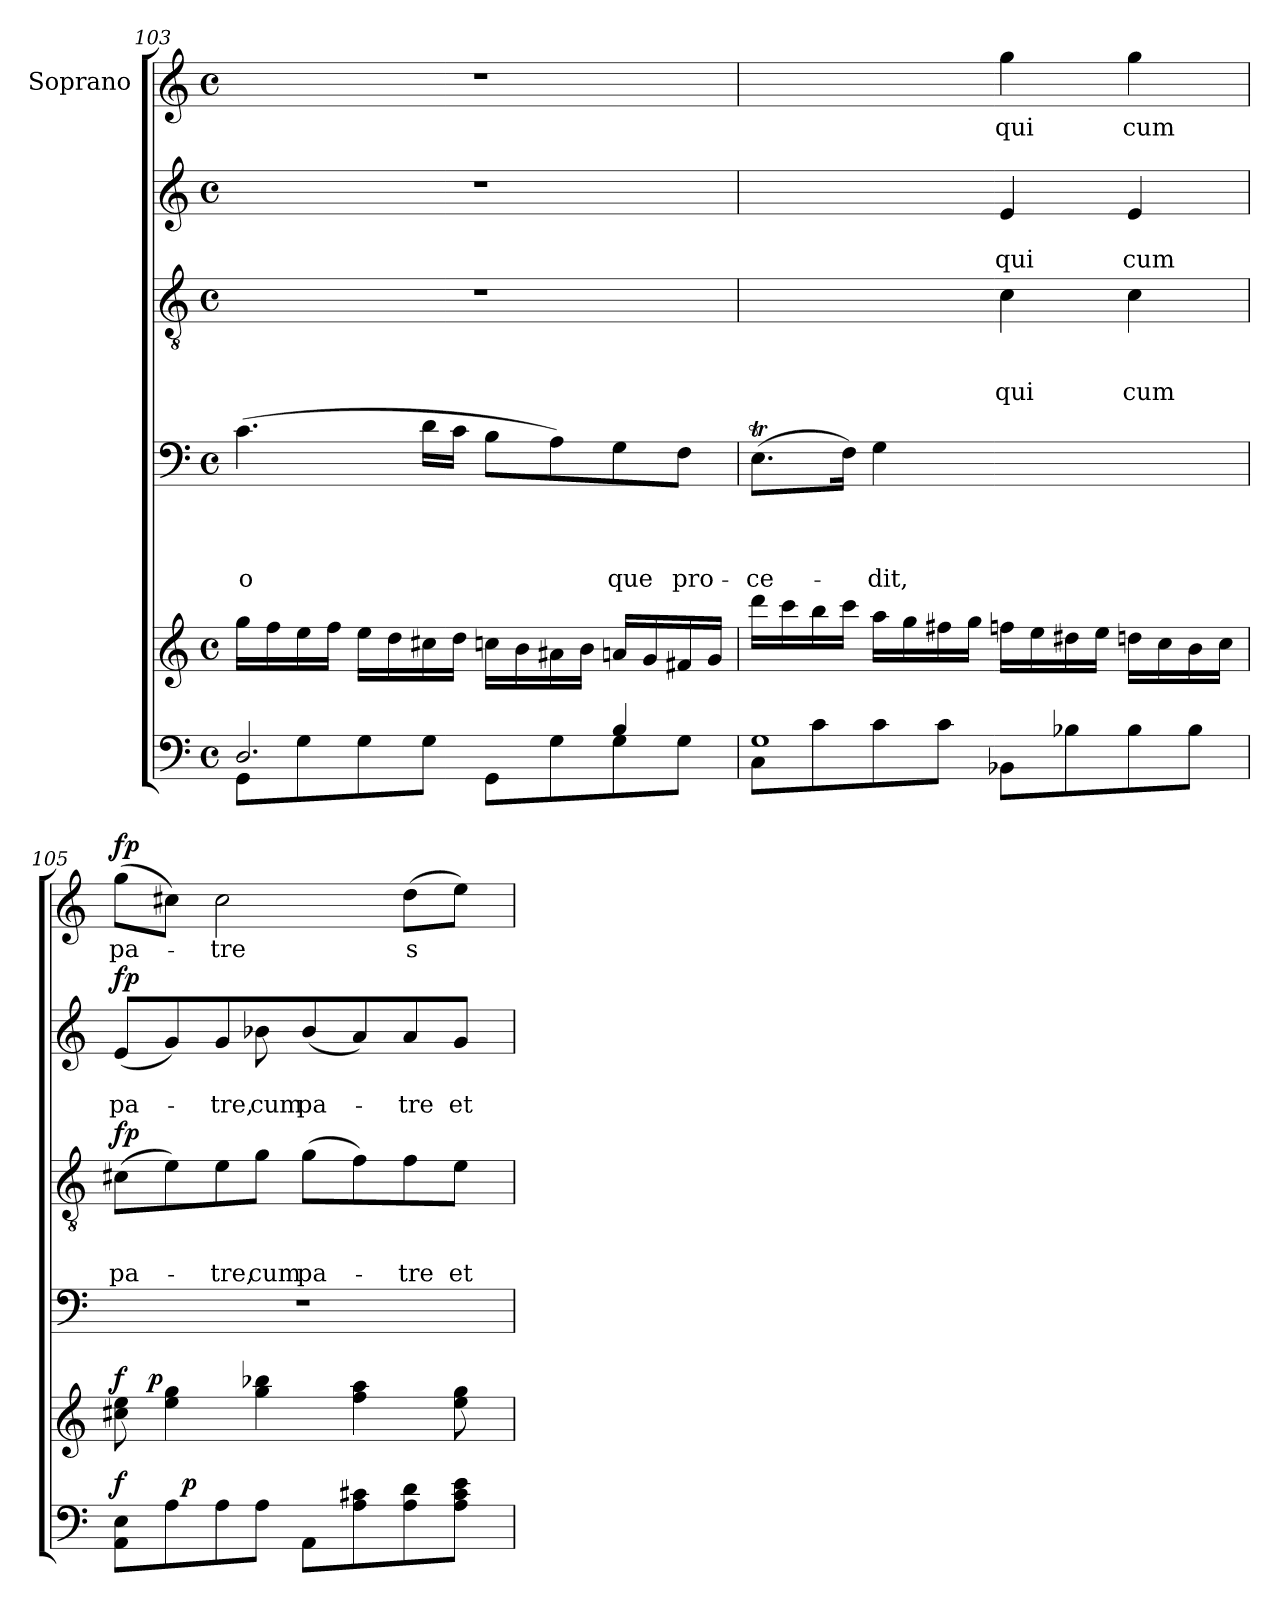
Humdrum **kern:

**kern	**dynam	**kern	**dynam	**kern	**text	**text	**text	**text	**kern	**text	**text	**text	**dynam	**kern	**text	**text	**dynam	**kern	**text	**dynam
*part6	*part6	*part5	*part5	*part4	*part4	*part4	*part4	*part4	*part3	*part3	*part3	*part3	*part3	*part2	*part2	*part2	*part2	*part1	*part1	*part1
*staff6	*staff6	*staff5	*staff5	*staff4	*staff4	*staff4	*staff4	*staff4	*staff3	*staff3	*staff3	*staff3	*staff3	*staff2	*staff2	*staff2	*staff2	*staff1	*staff1	*staff1
*	*	*	*	*	*	*	*	*	*	*	*	*	*	*	*	*	*	*I"Soprano	*	*
*clefF4	*	*clefG2	*	*clefF4	*	*	*	*	*clefGv2	*	*	*	*	*clefG2	*	*	*	*clefG2	*	*
*k[]	*	*k[]	*	*k[]	*	*	*	*	*k[]	*	*	*	*	*k[]	*	*	*	*k[]	*	*
*C:	*	*C:	*	*C:	*	*	*	*	*C:	*	*	*	*	*C:	*	*	*	*C:	*	*
*M4/4	*	*M4/4	*	*M4/4	*	*	*	*	*M4/4	*	*	*	*	*M4/4	*	*	*	*M4/4	*	*
*met(c)	*	*met(c)	*	*met(c)	*	*	*	*	*met(c)	*	*	*	*	*met(c)	*	*	*	*met(c)	*	*
=103	=103	=103	=103	=103	=103	=103	=103	=103	=103	=103	=103	=103	=103	=103	=103	=103	=103	=103	=103	=103
*^	*	*	*	*	*	*	*	*	*	*	*	*	*	*	*	*	*	*	*	*
!	!	!	!	!	!	!	!	!	!LO:LY:b	!	!	!	!	!	!	!	!	!	!	!	!
2.D/	8GG\L	.	16gg\LL	.	(>4.c\	.	.	.	-o	1r	.	.	.	.	1r	.	.	.	1r	.	.
.	.	.	16ff\	.	.	.	.	.	.	.	.	.	.	.	.	.	.	.	.	.	.
.	8G\	.	16ee\	.	.	.	.	.	.	.	.	.	.	.	.	.	.	.	.	.	.
.	.	.	16ff\JJ	.	.	.	.	.	.	.	.	.	.	.	.	.	.	.	.	.	.
.	8G\	.	16ee\LL	.	.	.	.	.	.	.	.	.	.	.	.	.	.	.	.	.	.
.	.	.	16dd\	.	.	.	.	.	.	.	.	.	.	.	.	.	.	.	.	.	.
.	8G\J	.	16cc#X\	.	16d\LL	.	.	.	.	.	.	.	.	.	.	.	.	.	.	.	.
.	.	.	16dd\JJ	.	16c\JJ	.	.	.	.	.	.	.	.	.	.	.	.	.	.	.	.
.	8GG\L	.	16ccn\LL	.	8B\L	.	.	.	.	.	.	.	.	.	.	.	.	.	.	.	.
.	.	.	16b\	.	.	.	.	.	.	.	.	.	.	.	.	.	.	.	.	.	.
.	8G\	.	16a#X\	.	8A\)	.	.	.	.	.	.	.	.	.	.	.	.	.	.	.	.
.	.	.	16b\JJ	.	.	.	.	.	.	.	.	.	.	.	.	.	.	.	.	.	.
!	!	!	!	!	!	!	!	!	!LO:LY:b	!	!	!	!	!	!	!	!	!	!	!	!
4B/	8G\	.	16an/LL	.	8G\	.	.	.	que	.	.	.	.	.	.	.	.	.	.	.	.
.	.	.	16g/	.	.	.	.	.	.	.	.	.	.	.	.	.	.	.	.	.	.
!	!	!	!	!	!	!	!	!	!LO:LY:b	!	!	!	!	!	!	!	!	!	!	!	!
.	8G\J	.	16f#X/	.	8F\J	.	.	.	pro-	.	.	.	.	.	.	.	.	.	.	.	.
.	.	.	16g/JJ	.	.	.	.	.	.	.	.	.	.	.	.	.	.	.	.	.	.
!!LO:LB:g=z
=104	=104	=104	=104	=104	=104	=104	=104	=104	=104	=104	=104	=104	=104	=104	=104	=104	=104	=104	=104	=104	=104
!	!	!	!	!	!	!	!	!	!LO:LY:b	!	!	!	!	!	!	!	!	!	!	!	!
1G	8C\L	.	16ddd\LL	.	(>8.Et\L	.	.	.	-ce-	2ryy	.	.	.	.	2ryy	.	.	.	2ryy	.	.
.	.	.	16ccc\	.	.	.	.	.	.	.	.	.	.	.	.	.	.	.	.	.	.
.	8c\	.	16bb\	.	.	.	.	.	.	.	.	.	.	.	.	.	.	.	.	.	.
.	.	.	16ccc\JJ	.	16F\Jk)	.	.	.	.	.	.	.	.	.	.	.	.	.	.	.	.
!	!	!	!	!	!	!	!	!	!LO:LY:b	!	!	!	!	!	!	!	!	!	!	!	!
.	8c\	.	16aa\LL	.	4G\	.	.	.	-dit,	.	.	.	.	.	.	.	.	.	.	.	.
.	.	.	16gg\	.	.	.	.	.	.	.	.	.	.	.	.	.	.	.	.	.	.
.	8c\J	.	16ff#X\	.	.	.	.	.	.	.	.	.	.	.	.	.	.	.	.	.	.
.	.	.	16gg\JJ	.	.	.	.	.	.	.	.	.	.	.	.	.	.	.	.	.	.
!	!	!	!	!	!	!	!	!	!	!	!	!	!LO:LY:b	!	!	!	!LO:LY:b	!	!	!LO:LY:b	!
.	8BB-X\L	.	16ffn\LL	.	2ryy	.	.	.	.	4c\	.	.	qui	.	4e/	.	qui	.	4gg\	qui	.
.	.	.	16ee\	.	.	.	.	.	.	.	.	.	.	.	.	.	.	.	.	.	.
.	8B-X\	.	16dd#X\	.	.	.	.	.	.	.	.	.	.	.	.	.	.	.	.	.	.
.	.	.	16ee\JJ	.	.	.	.	.	.	.	.	.	.	.	.	.	.	.	.	.	.
!	!	!	!	!	!	!	!	!	!	!	!	!	!LO:LY:b	!	!	!	!LO:LY:b	!	!	!LO:LY:b	!
.	8B-\	.	16ddn\LL	.	.	.	.	.	.	4c\	.	.	cum	.	4e/	.	cum	.	4gg\	cum	.
.	.	.	16cc\	.	.	.	.	.	.	.	.	.	.	.	.	.	.	.	.	.	.
.	8B-\J	.	16b\	.	.	.	.	.	.	.	.	.	.	.	.	.	.	.	.	.	.
.	.	.	16cc\JJ	.	.	.	.	.	.	.	.	.	.	.	.	.	.	.	.	.	.
=105	=105	=105	=105	=105	=105	=105	=105	=105	=105	=105	=105	=105	=105	=105	=105	=105	=105	=105	=105	=105	=105
!	!	!LO:DY:a	!	!LO:DY:a	!	!	!	!	!	!	!	!	!LO:LY:b	!LO:DY:a	!	!	!LO:LY:b	!LO:DY:a	!	!LO:LY:b	!LO:DY:a
*	*	*	*^	*	*	*	*	*	*	*	*	*	*	*	*^	*	*	*	*	*	*
8AA\ 8E\L	8ryy	f	8cc#X\ 8ee\	16.ryy	f	1r	.	.	.	.	(>8c#X\L	.	.	pa-	fp	(<8e/L	4.ryy	.	pa-	fp	(>8gg\L	pa-	fp
!	!	!	!	!	!LO:DY:a	!	!	!	!	!	!	!	!	!	!	!	!	!	!	!	!	!	!
.	.	.	.	2ryy	p	.	.	.	.	.	.	.	.	.	.	.	.	.	.	.	.	.	.
8A\	32ryy	.	4ee\ 4gg\	.	.	.	.	.	.	.	8e\)	.	.	.	.	8g/)	.	.	.	.	8cc#X\J)	.	.
!	!	!LO:DY:a	!	!	!	!	!	!	!	!	!	!	!	!	!	!	!	!	!	!	!	!	!
.	2ryy	p	.	.	.	.	.	.	.	.	.	.	.	.	.	.	.	.	.	.	.	.	.
!	!	!	!	!	!	!	!	!	!	!	!	!	!	!LO:LY:b	!	!	!	!	!LO:LY:b	!	!	!LO:LY:b	!
8A\	.	.	.	.	.	.	.	.	.	.	8e\	.	.	-tre,	.	8g/	.	.	-tre,	.	2cc#\	-tre	.
!	!	!	!	!	!	!	!	!	!	!	!	!	!	!LO:LY:b	!	!	!	!	!LO:LY:b	!	!	!	!
8A\J	.	.	4gg\ 4bb-X\	.	.	.	.	.	.	.	8g\J	.	.	cum	.	8ryy	8b-X\	.	cum	.	.	.	.
!	!	!	!	!	!	!	!	!	!	!	!	!	!	!LO:LY:b	!	!	!	!	!LO:LY:b	!	!	!	!
8AA\L	.	.	.	.	.	.	.	.	.	.	(>8g\L	.	.	pa-	.	(<8b-/	2ryy	.	pa-	.	.	.	.
.	.	.	.	4ryy	.	.	.	.	.	.	.	.	.	.	.	.	.	.	.	.	.	.	.
8A\ 8c#X\	.	.	4ff\ 4aa\	.	.	.	.	.	.	.	8f\)	.	.	.	.	8a/)	.	.	.	.	.	.	.
.	4ryy	.	.	.	.	.	.	.	.	.	.	.	.	.	.	.	.	.	.	.	.	.	.
!	!	!	!	!	!	!	!	!	!	!	!	!	!	!LO:LY:b	!	!	!	!	!LO:LY:b	!	!	!LO:LY:b	!
8A\ 8d\	.	.	.	.	.	.	.	.	.	.	8f\	.	.	-tre	.	8a/	.	.	-tre	.	(>8dd\L	s	.
.	.	.	.	8ryy	.	.	.	.	.	.	.	.	.	.	.	.	.	.	.	.	.	.	.
!	!	!	!	!	!	!	!	!	!	!	!	!	!	!LO:LY:b	!	!	!	!	!LO:LY:b	!	!	!	!
8A\ 8c#\ 8e\J	.	.	8ee\ 8gg\	.	.	.	.	.	.	.	8e\J	.	.	et	.	8g/J	.	.	et	.	8ee\J)	.	.
.	16.ryy	.	.	.	.	.	.	.	.	.	.	.	.	.	.	.	.	.	.	.	.	.	.
.	.	.	.	32ryy	.	.	.	.	.	.	.	.	.	.	.	.	.	.	.	.	.	.	.
*v	*v	*	*	*	*	*	*	*	*	*	*	*	*	*	*	*v	*v	*	*	*	*	*	*
*	*	*v	*v	*	*	*	*	*	*	*	*	*	*	*	*	*	*	*	*	*	*
=	=	=	=	=	=	=	=	=	=	=	=	=	=	=	=	=	=	=	=	=
*-	*-	*-	*-	*-	*-	*-	*-	*-	*-	*-	*-	*-	*-	*-	*-	*-	*-	*-	*-	*-
